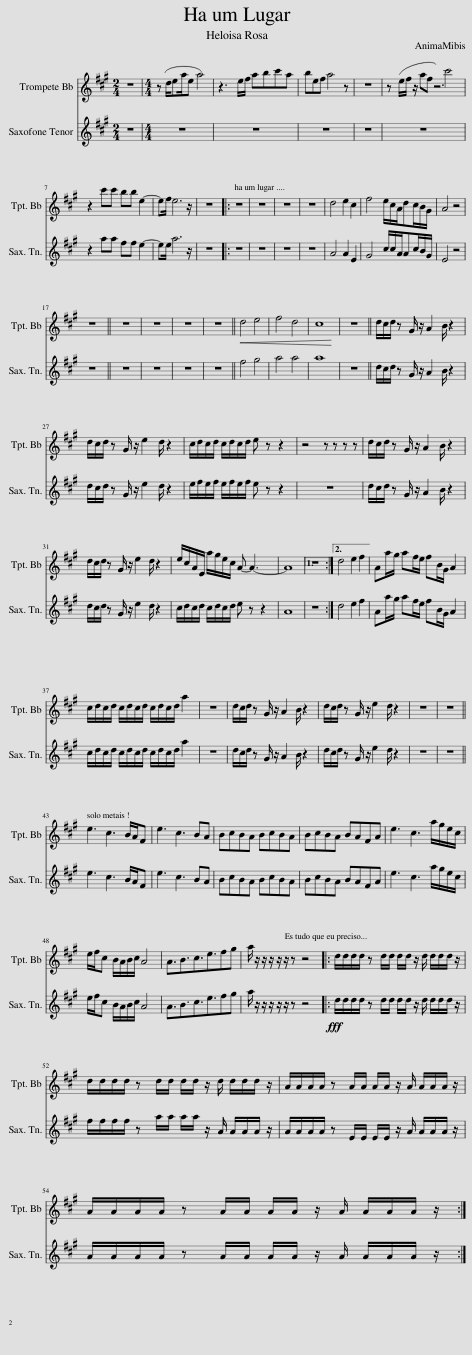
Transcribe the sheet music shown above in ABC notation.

X:1
%%score 1 2
L:1/8
M:2/4
I:linebreak $
K:none
V:1 treble transpose=-2
V:2 treble transpose=-14
V:1
[K:A] z4 |[M:4/4] z (d/e)a/e a4 | z3 e/f/ abc'a | bef a4 z | z8 | %5
 z (e/f/ z/ [af])f/ c'4 |$ z2 c'c' bb e2- | ef/ e6 z/ | z8 |: z8 | %10
 z8 | z8 | z8 | d4 e2 c2 | f4 e/c/A/dc/B/G/ | %15
 A4 z4 |$ z8 || z8 | z8 | z8 | %20
 z8 ||!<(! d4 e4!<)! | f4 d4 | c8 | z8 || %25
 d/c/d/ z G/ z/ A2 B/ z2 |$ d/c/d/ z G/ z/ e2 d/ z2 | c/d/c/d/ c/d/c/d/ e z z2 | z4 z z z z | d/c/d/ z G/ z/ A2 B/ z2 |$ %30
 d/c/d/ z G/ z/ e2 d/ z2 | e/c/A/E/ a/g/e/c/ A- A3- | A8 |1 z8 :|2 d4 e2 f2 || %35
 Aa/g/ af/e/ fB/G/ A2 |$ c/d/c/d/ c/d/c/d/ c/d/c/d/ a2 | z8 | d/c/d/ z G/ z/ A2 B/ z2 | d/c/d/ z G/ z/ e2 d/ z2 | %40
 z8 | z8 ||$ e3 c3 B/A/F | e3 c3 BA | BcBA BcBA | %45
 BcBA BAFA | e3 c3 a/g/e/c/ |$ e/f/c B/A/B/c/ A4 | A3/2B3/2c3/2e3/2fg | a/ z/ z/ z/ z/ z/ z z4 |: %50
 d/d/d/d/ z d/d/ d/d/ z/ d/ d/d/d/ z/ |$ d/d/d/d/ z d/d/ d/d/ z/ d/ d/d/d/ z/ | A/A/A/A/ z A/A/ A/A/ z/ A/ A/A/A/ z/ |$ A/A/A/A/ z A/A/ A/A/ z/ A/ A/A/A/ z/ :| %54
V:2
[K:A] z4 |[M:4/4] z8 | z8 | z8 | z8 | %5
 z8 |$ z2 aa ff e2- | ee/ a6 z/ | z8 |: z8 | %10
 z8 | z8 | z8 | A4 A2 E2 | G4 c/c/A/Ac/B/G/ | %15
 E4 z4 |$ z8 || z8 | z8 | z8 | %20
 z8 || f4 g4 | a4 a4 | a8 | z8 || %25
 d/c/d/ z G/ z/ A2 B/ z2 |$ d/c/d/ z G/ z/ e2 d/ z2 | e/f/e/f/ e/f/e/f/ e z z2 | z8 | d/c/d/ z G/ z/ A2 B/ z2 |$ %30
 d/c/d/ z G/ z/ e2 d/ z2 | c/d/c/d/ c/d/c/d/ e z z2 | A8 |1 z8 :|2 d4 e2 f2 || %35
 Aa/g/ af/e/ fB/G/ A2 |$ c/d/c/d/ c/d/c/d/ c/d/c/d/ a2 | z8 | d/c/d/ z G/ z/ A2 B/ z2 | d/c/d/ z G/ z/ e2 d/ z2 | %40
 z8 | z8 ||$ e3 c3 B/A/F | e3 c3 BA | BcBA BcBA | %45
 BcBA BAFA | e3 c3 a/g/e/c/ |$ e/f/c B/A/B/c/ A4 | A3/2B3/2c3/2e3/2fg | a/ z/ z/ z/ z/ z/ z z4 |: %50
!fff! d/d/d/d/ z d/d/ d/d/ z/ d/ d/d/d/ z/ |$ f/f/f/f/ z a/a/ a/a/ z/ A/ A/A/A/ z/ | A/A/A/A/ z E/E/ E/E/ z/ A/ A/A/A/ z/ |$ A/A/A/A/ z A/A/ A/A/ z/ A/ A/A/A/ z/ :| %54
